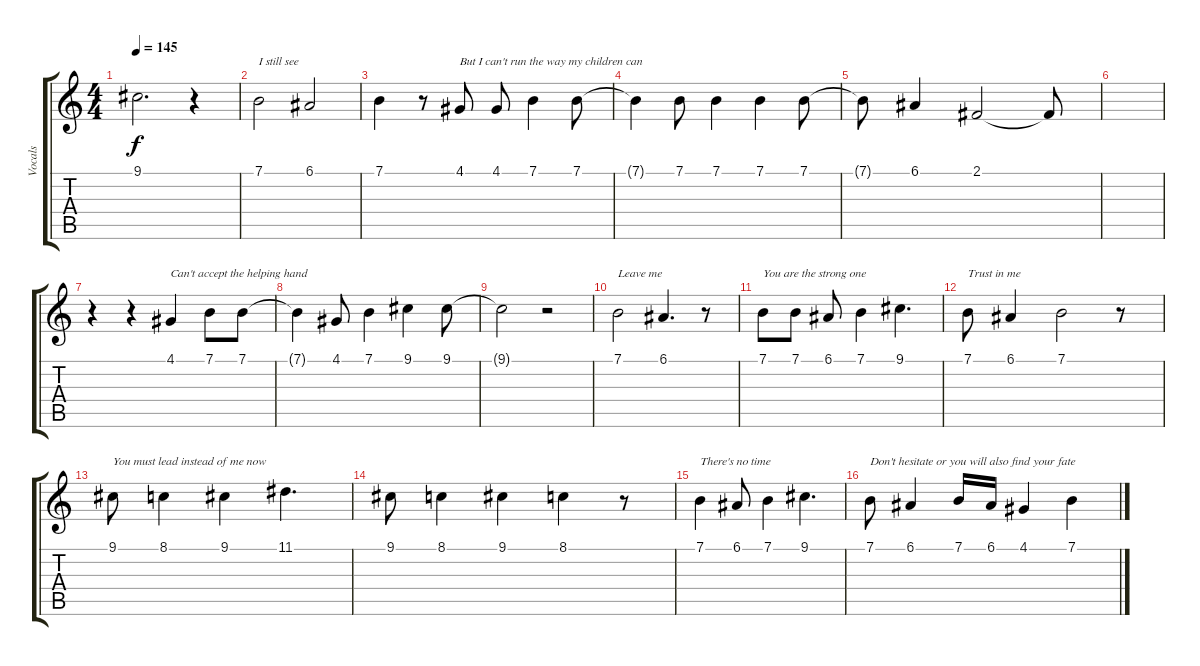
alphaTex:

\track ("Vocals" "Vocals") {instrument synthbrass1}
\staff {score tabs}
\tuning (E4 B3 G3 D3 A2 E2) {hide}
\ts (4 4)
\tempo 145
\clef g2
\ks c
9.1{t}.2{d dy f} r.4 |
7.1.2{txt "I still see"} 6.1.2 |
7.1.4 r.8 4.1.8{txt "But I can't run the way my children can"} 4.1.8 7.1.4 7.1.8 |
7.1{t}.4 7.1.8 7.1.4 7.1.4 7.1.8 |
7.1{t}.8 6.1.4 2.1.2 2.1{t}.8 |
|
r.4 r.4 4.1.4{txt "Can't accept the helping hand"} 7.1.8 7.1.8 |
7.1{t}.4 4.1.8 7.1.4 9.1.4 9.1.8 |
9.1{t}.2 r.2 |
7.1.2{txt "Leave me"} 6.1.4{d} r.8 |
7.1.8{txt "You are the strong one"} 7.1.8 6.1.8 7.1.4 9.1.4{d} |
7.1.8{txt "Trust in me"} 6.1.4 7.1.2 r.8 |
9.1.8{txt "You must lead instead of me now"} 8.1.4 9.1.4 11.1.4{d} |
9.1.8 8.1.4 9.1.4 8.1.4 r.8 |
7.1.4{txt "There's no time"} 6.1.8 7.1.4 9.1.4{d} |
7.1.8{txt "Don't hesitate or you will also find your fate"} 6.1.4 7.1.16 6.1.16 4.1.4 7.1.4
